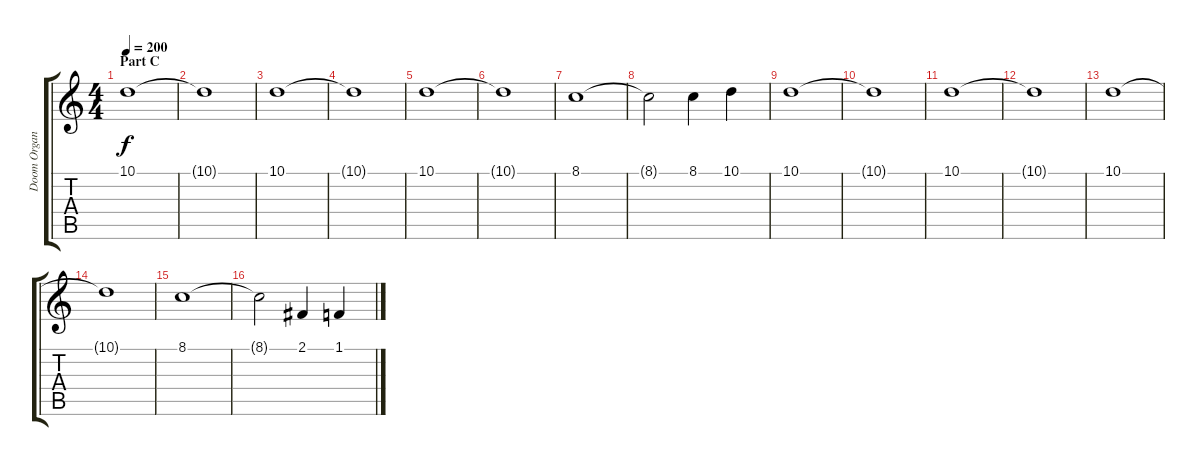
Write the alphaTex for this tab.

\track ("Doom Organ 3" "Doom Organ") {instrument rockorgan}
\staff {score tabs}
\tuning (E4 B3 G3 D3 A2 E2) {hide}
\ts (4 4)
\section ("" "Part C")
\tempo 200
\clef g2
\ks c
10.1.1{dy f} |
10.1{t}.1 |
10.1.1 |
10.1{t}.1 |
10.1.1 |
10.1{t}.1 |
8.1.1 |
8.1{t}.2 8.1.4 10.1.4 |
10.1.1 |
10.1{t}.1 |
10.1.1 |
10.1{t}.1 |
10.1.1 |
10.1{t}.1 |
8.1.1 |
8.1{t}.2 2.1.4 1.1.4
